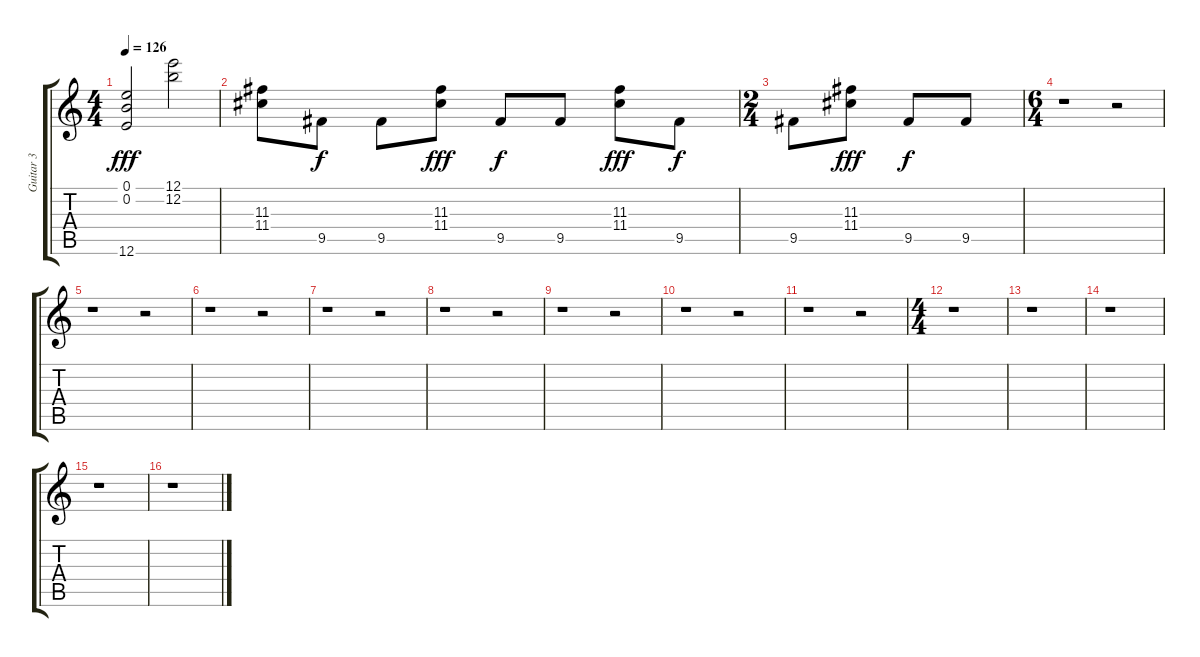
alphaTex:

\track ("Guitar 3" "Guitar 3") {instrument distortionguitar}
\staff {score tabs}
\tuning (E4 B3 G3 D3 A2 E2) {hide}
\ts (4 4)
\tempo 126
\clef g2
\ks c
(0.1 0.2 12.6).2{dy fff} (12.1 12.2).2 |
(11.3 11.4).8 9.5.8{dy f instrument electricguitarmuted} 9.5.8 (11.3 11.4).8{dy fff instrument distortionguitar} 9.5.8{dy f instrument electricguitarmuted} 9.5.8 (11.3 11.4).8{dy fff instrument distortionguitar} 9.5.8{dy f instrument electricguitarmuted} |
\ts (2 4)
9.5.8 (11.3 11.4).8{dy fff instrument distortionguitar} 9.5.8{dy f instrument electricguitarmuted} 9.5.8 |
\ts (6 4)
r.1 r.2 |
r.1 r.2 |
r.1 r.2 |
r.1 r.2 |
r.1 r.2 |
r.1 r.2 |
r.1 r.2 |
r.1 r.2 |
\ts (4 4)
r.1 |
r.1 |
r.1 |
r.1 |
r.1
